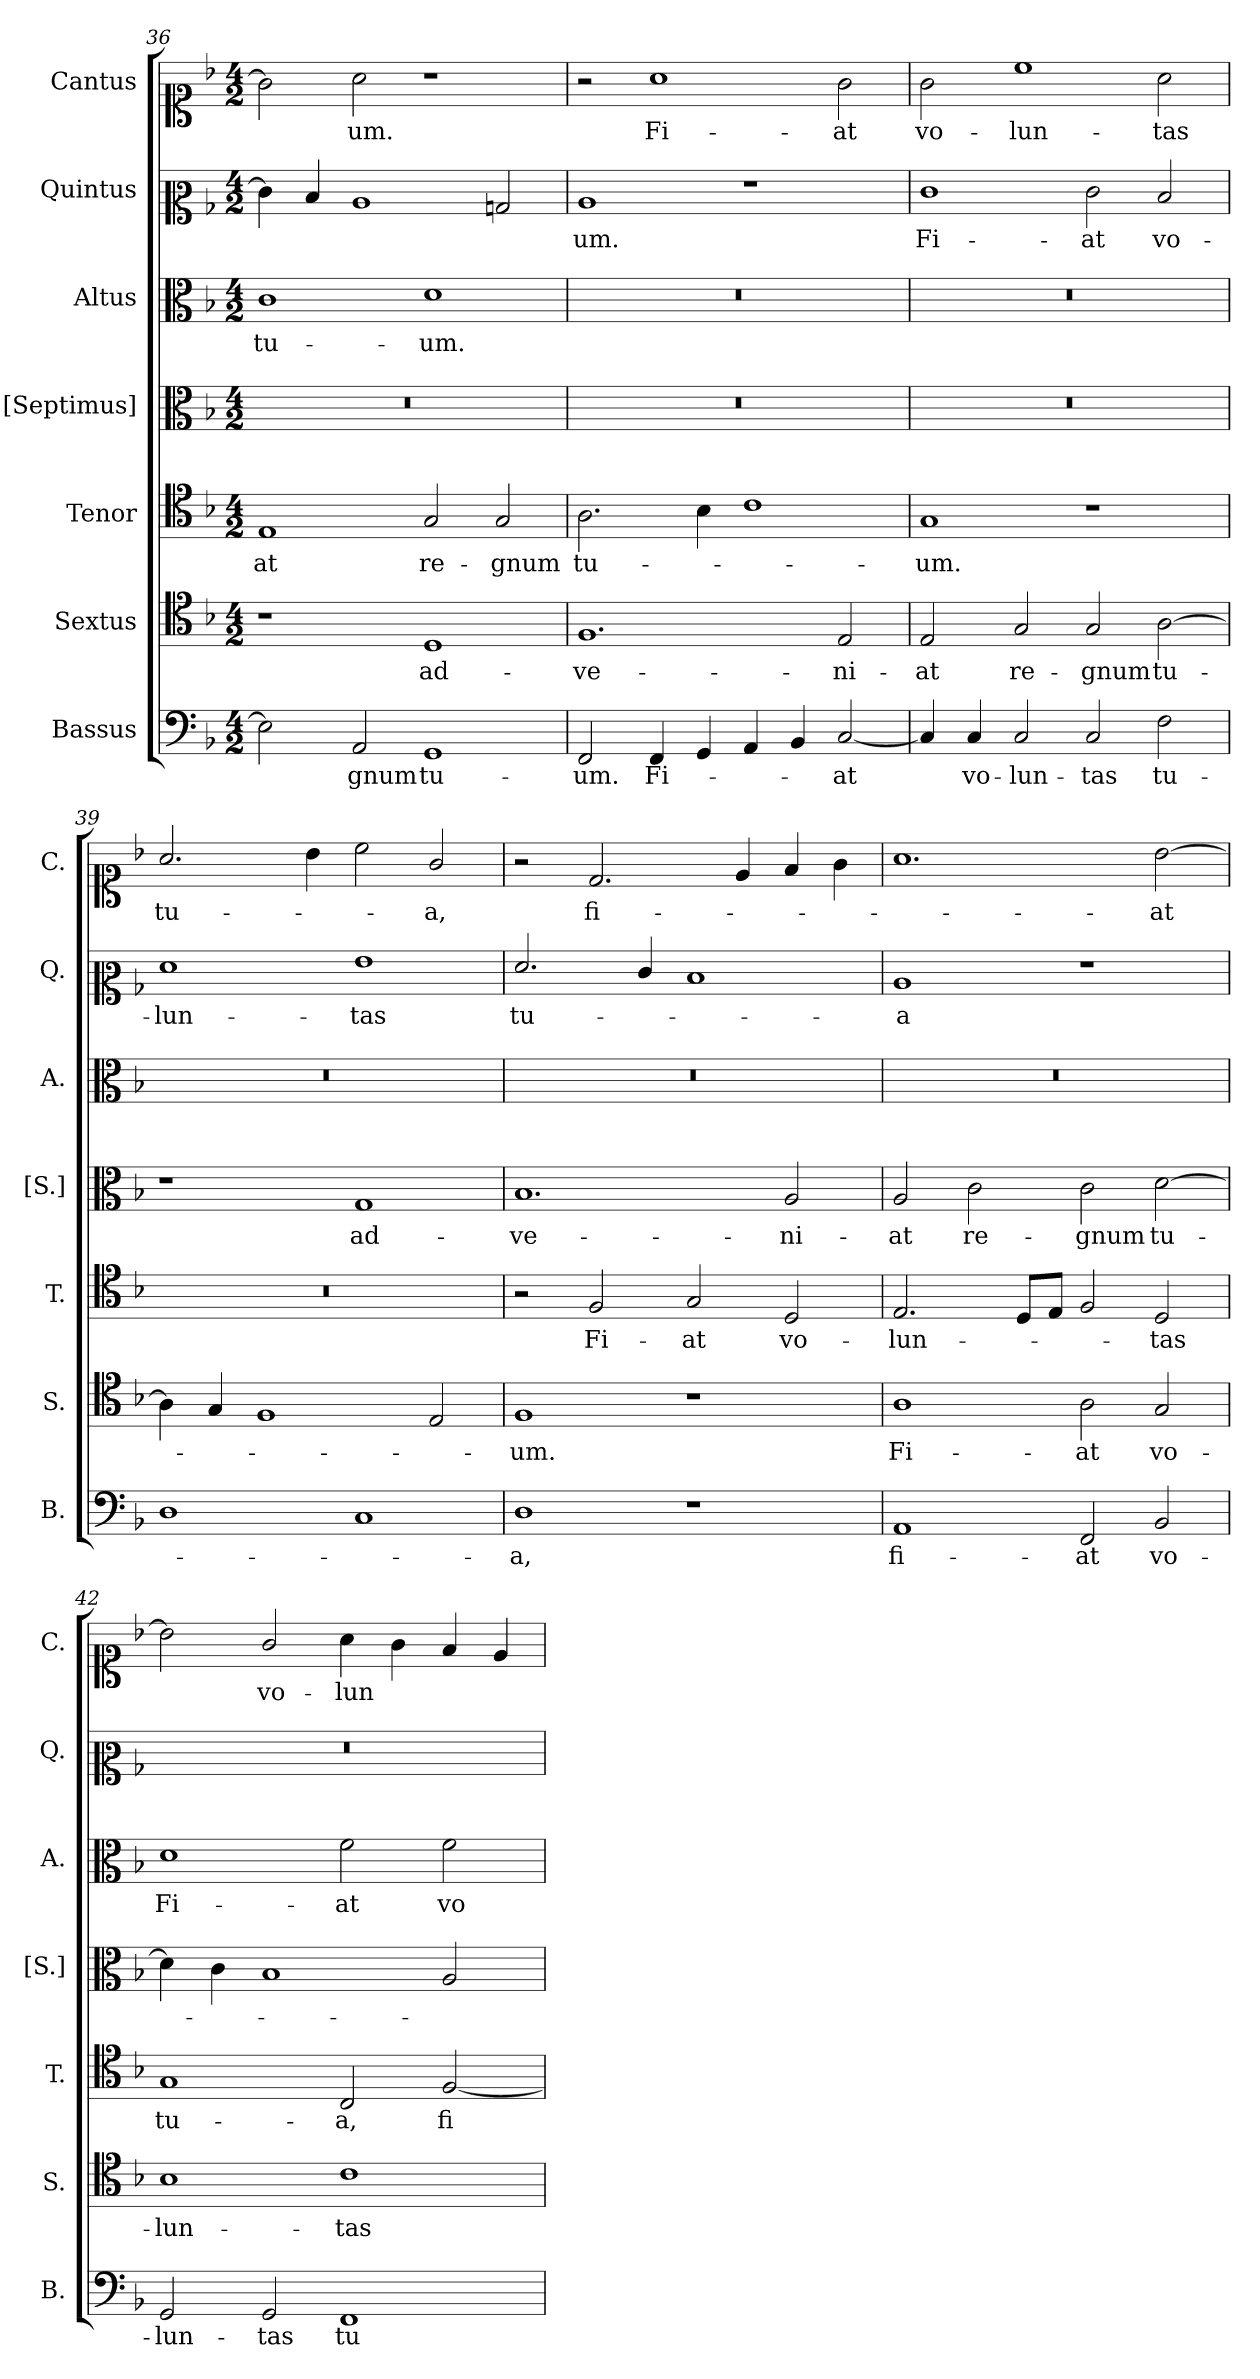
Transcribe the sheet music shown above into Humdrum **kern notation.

**kern	**text	**kern	**text	**kern	**text	**kern	**text	**kern	**text	**kern	**text	**kern	**text
*part7	*part7	*part6	*part6	*part5	*part5	*part4	*part4	*part3	*part3	*part2	*part2	*part1	*part1
*staff7	*staff7	*staff6	*staff6	*staff5	*staff5	*staff4	*staff4	*staff3	*staff3	*staff2	*staff2	*staff1	*staff1
*I"Bassus	*	*I"Sextus	*	*I"Tenor	*	*I"[Septimus]	*	*I"Altus	*	*I"Quintus	*	*I"Cantus	*
*I'B.	*	*I'S.	*	*I'T.	*	*I'[S.]	*	*I'A.	*	*I'Q.	*	*I'C.	*
*clefF4	*	*clefC4	*	*clefC4	*	*clefC3	*	*clefC3	*	*clefC2	*	*clefC1	*
*k[b-]	*	*k[b-]	*	*k[b-]	*	*k[b-]	*	*k[b-]	*	*k[b-]	*	*k[b-]	*
*M4/2	*	*M4/2	*	*M4/2	*	*M4/2	*	*M4/2	*	*M4/2	*	*M4/2	*
=36	=36	=36	=36	=36	=36	=36	=36	=36	=36	=36	=36	=36	=36
!	!	!	!	!	!LO:LY:b	!	!	!	!LO:LY:b	!	!	!	!
2E\]	.	1r	.	1E	-at	0r	.	1c	tu-	4e\]	.	2g\]	.
.	.	.	.	.	.	.	.	.	.	4d/	.	.	.
!	!LO:LY:b	!	!	!	!	!	!	!	!	!	!	!	!LO:LY:b
2AA/	-gnum	.	.	.	.	.	.	.	.	1c	.	2a\	-um.
!	!LO:LY:b	!	!LO:LY:b	!	!LO:LY:b	!	!	!	!LO:LY:b	!	!	!	!
1GG	tu-	1D	ad-	2G/	re-	.	.	1d	-um.	.	.	1r	.
!	!	!	!	!	!LO:LY:b	!	!	!	!	!	!	!	!
.	.	.	.	2G/	-gnum	.	.	.	.	2Bn/	.	.	.
=37	=37	=37	=37	=37	=37	=37	=37	=37	=37	=37	=37	=37	=37
!	!LO:LY:b	!	!LO:LY:b	!	!LO:LY:b	!	!	!	!	!	!LO:LY:b	!	!
2FF/	-um.	1.F	-ve-	2.A\	tu-	0r	.	0r	.	1c	-um.	2r	.
!	!LO:LY:b	!	!	!	!	!	!	!	!	!	!	!	!LO:LY:b
4FF/	Fi-	.	.	.	.	.	.	.	.	.	.	1a	Fi-
4GG/	.	.	.	4B-\	.	.	.	.	.	.	.	.	.
4AA/	.	.	.	1c	.	.	.	.	.	1r	.	.	.
4BB-/	.	.	.	.	.	.	.	.	.	.	.	.	.
!	!LO:LY:b	!	!LO:LY:b	!	!	!	!	!	!	!	!	!	!LO:LY:b
[2C/	-at	2E/	-ni-	.	.	.	.	.	.	.	.	2g\	-at
=38	=38	=38	=38	=38	=38	=38	=38	=38	=38	=38	=38	=38	=38
!	!	!	!LO:LY:b	!	!LO:LY:b	!	!	!	!	!	!LO:LY:b	!	!LO:LY:b
4C/]	.	2E/	-at	1G	-um.	0r	.	0r	.	1e	Fi-	2g\	vo-
!	!LO:LY:b	!	!	!	!	!	!	!	!	!	!	!	!
4C/	vo-	.	.	.	.	.	.	.	.	.	.	.	.
!	!LO:LY:b	!	!LO:LY:b	!	!	!	!	!	!	!	!	!	!LO:LY:b
2C/	-lun-	2G/	re-	.	.	.	.	.	.	.	.	1cc	-lun-
!	!LO:LY:b	!	!LO:LY:b	!	!	!	!	!	!	!	!LO:LY:b	!	!
2C/	-tas	2G/	-gnum	1r	.	.	.	.	.	2e\	-at	.	.
!	!LO:LY:b	!	!LO:LY:b	!	!	!	!	!	!	!	!LO:LY:b	!	!LO:LY:b
2F\	tu-	[2A\	tu-	.	.	.	.	.	.	2d/	vo-	2a\	-tas
!!LO:LB:g=z
=39	=39	=39	=39	=39	=39	=39	=39	=39	=39	=39	=39	=39	=39
!	!	!	!	!	!	!	!	!	!	!	!LO:LY:b	!	!LO:LY:b
1D	.	4A\]	.	0r	.	1r	.	0r	.	1f	-lun-	2.a/	tu-
.	.	4G/	.	.	.	.	.	.	.	.	.	.	.
.	.	1F	.	.	.	.	.	.	.	.	.	.	.
.	.	.	.	.	.	.	.	.	.	.	.	4b-\	.
!	!	!	!	!	!	!	!LO:LY:b	!	!	!	!LO:LY:b	!	!
1C	.	.	.	.	.	1G	ad-	.	.	1g	-tas	2cc\	.
!	!	!	!	!	!	!	!	!	!	!	!	!	!LO:LY:b
.	.	2E/	.	.	.	.	.	.	.	.	.	2g/	-a,
=40	=40	=40	=40	=40	=40	=40	=40	=40	=40	=40	=40	=40	=40
!	!LO:LY:b	!	!LO:LY:b	!	!	!	!LO:LY:b	!	!	!	!LO:LY:b	!	!
1D	-a,	1F	-um.	2r	.	1.B-	-ve-	0r	.	2.f/	tu-	2r	.
!	!	!	!	!	!LO:LY:b	!	!	!	!	!	!	!	!LO:LY:b
.	.	.	.	2F/	Fi-	.	.	.	.	.	.	2.d/	fi-
.	.	.	.	.	.	.	.	.	.	4e/	.	.	.
!	!	!	!	!	!LO:LY:b	!	!	!	!	!	!	!	!
1r	.	1r	.	2G/	-at	.	.	.	.	1d	.	.	.
.	.	.	.	.	.	.	.	.	.	.	.	4e/	.
!	!	!	!	!	!LO:LY:b	!	!LO:LY:b	!	!	!	!	!	!
.	.	.	.	2D/	vo-	2A/	-ni-	.	.	.	.	4f/	.
.	.	.	.	.	.	.	.	.	.	.	.	4g\	.
=41	=41	=41	=41	=41	=41	=41	=41	=41	=41	=41	=41	=41	=41
!	!LO:LY:b	!	!LO:LY:b	!	!LO:LY:b	!	!LO:LY:b	!	!	!	!LO:LY:b	!	!
1AA	fi-	1A	Fi-	2.E/	-lun-	2A/	-at	0r	.	1c	-a	1.a	.
!	!	!	!	!	!	!	!LO:LY:b	!	!	!	!	!	!
.	.	.	.	.	.	2c\	re-	.	.	.	.	.	.
.	.	.	.	8D/L	.	.	.	.	.	.	.	.	.
.	.	.	.	8E/J	.	.	.	.	.	.	.	.	.
!	!LO:LY:b	!	!LO:LY:b	!	!	!	!LO:LY:b	!	!	!	!	!	!
2FF/	-at	2A\	-at	2F/	.	2c\	-gnum	.	.	1r	.	.	.
!	!LO:LY:b	!	!LO:LY:b	!	!LO:LY:b	!	!LO:LY:b	!	!	!	!	!	!LO:LY:b
2BB-/	vo-	2G/	vo-	2D/	-tas	[2d\	tu-	.	.	.	.	[2b-\	-at
=42	=42	=42	=42	=42	=42	=42	=42	=42	=42	=42	=42	=42	=42
!	!LO:LY:b	!	!LO:LY:b	!	!LO:LY:b	!	!	!	!LO:LY:b	!	!	!	!
2GG/	-lun-	1B-	-lun-	1G	tu-	4d\]	.	1d	Fi-	0r	.	2b-\]	.
.	.	.	.	.	.	4c\	.	.	.	.	.	.	.
!	!LO:LY:b	!	!	!	!	!	!	!	!	!	!	!	!LO:LY:b
2GG/	-tas	.	.	.	.	1B-	.	.	.	.	.	2g/	vo-
!	!LO:LY:b	!	!LO:LY:b	!	!LO:LY:b	!	!	!	!LO:LY:b	!	!	!	!LO:LY:b
1FF	tu-	1c	-tas	2C/	-a,	.	.	2f\	-at	.	.	4a\	-lun
.	.	.	.	.	.	.	.	.	.	.	.	4g\	.
!	!	!	!	!	!LO:LY:b	!	!	!	!LO:LY:b	!	!	!	!
.	.	.	.	[2F/	fi-	2A/	.	2f\	vo-	.	.	4f/	.
.	.	.	.	.	.	.	.	.	.	.	.	4e/	.
=	=	=	=	=	=	=	=	=	=	=	=	=	=
*-	*-	*-	*-	*-	*-	*-	*-	*-	*-	*-	*-	*-	*-
